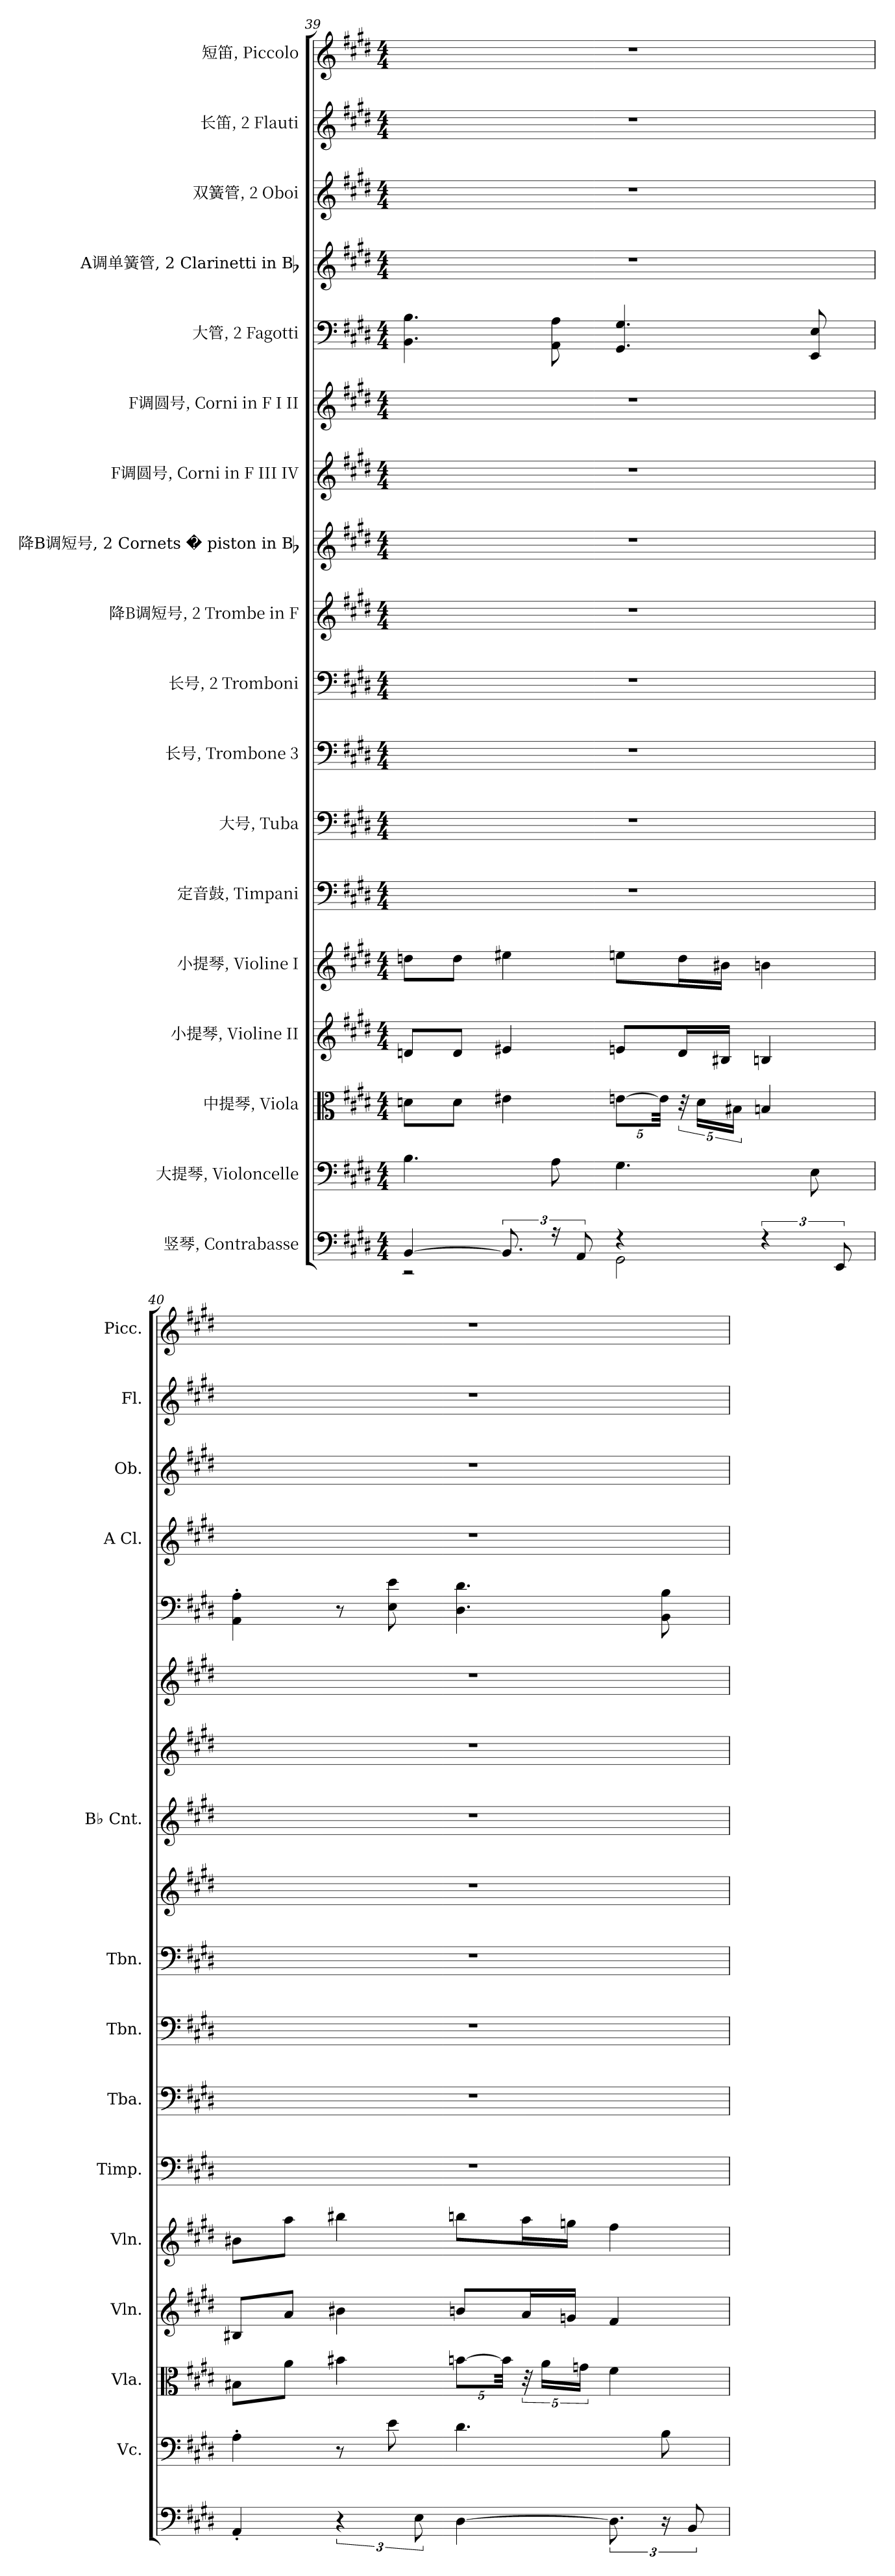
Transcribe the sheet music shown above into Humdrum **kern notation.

**kern	**kern	**kern	**kern	**kern	**kern	**kern	**kern	**kern	**kern	**kern	**kern	**kern	**kern	**kern	**kern	**kern	**kern
*part18	*part17	*part16	*part15	*part14	*part13	*part12	*part11	*part10	*part9	*part8	*part7	*part6	*part5	*part4	*part3	*part2	*part1
*staff18	*staff17	*staff16	*staff15	*staff14	*staff13	*staff12	*staff11	*staff10	*staff9	*staff8	*staff7	*staff6	*staff5	*staff4	*staff3	*staff2	*staff1
*I"竖琴, Contrabasse	*I"大提琴, Violoncelle	*I"中提琴, Viola	*I"小提琴, Violine II	*I"小提琴, Violine I	*I"定音鼓, Timpani	*I"大号, Tuba	*I"长号, Trombone 3	*I"长号, 2 Tromboni	*I"降B调短号, 2 Trombe in F	*I"降B调短号, 2 Cornets � piston in Bb	*I"F调圆号, Corni in F III IV	*I"F调圆号, Corni in F I II	*I"大管, 2 Fagotti	*I"A调单簧管, 2 Clarinetti in Bb	*I"双簧管, 2 Oboi	*I"长笛, 2 Flauti	*I"短笛, Piccolo
*	*I'Vc.	*I'Vla.	*I'Vln.	*I'Vln.	*I'Timp.	*I'Tba.	*I'Tbn.	*I'Tbn.	*	*I'B♭ Cnt.	*	*	*	*I'A Cl.	*I'Ob.	*I'Fl.	*I'Picc.
*clefF4	*clefF4	*clefC3	*clefG2	*clefG2	*clefF4	*clefF4	*clefF4	*clefF4	*clefG2	*clefG2	*clefG2	*clefG2	*clefF4	*clefG2	*clefG2	*clefG2	*clefG2
*	*	*	*	*	*	*	*	*	*ITrd1c2	*ITrd1c2	*ITrd4c7	*ITrd4c7	*	*ITrd2c3	*	*	*ITrd-7c-12
*k[f#c#g#d#]	*k[f#c#g#d#]	*k[f#c#g#d#]	*k[f#c#g#d#]	*k[f#c#g#d#]	*k[f#c#g#d#]	*k[f#c#g#d#]	*k[f#c#g#d#]	*k[f#c#g#d#]	*k[f#c#]	*k[f#c#]	*k[f#c#g#]	*k[f#c#g#]	*k[f#c#g#d#]	*k[f#c#g#d#a#e#b#]	*k[f#c#g#d#]	*k[f#c#g#d#]	*k[f#c#g#d#]
*M4/4	*M4/4	*M4/4	*M4/4	*M4/4	*M4/4	*M4/4	*M4/4	*M4/4	*M4/4	*M4/4	*M4/4	*M4/4	*M4/4	*M4/4	*M4/4	*M4/4	*M4/4
*MM122	*MM122	*MM122	*MM122	*MM122	*MM122	*MM122	*MM122	*MM122	*MM122	*MM122	*MM122	*MM122	*MM122	*MM122	*MM122	*MM122	*MM122
=39	=39	=39	=39	=39	=39	=39	=39	=39	=39	=39	=39	=39	=39	=39	=39	=39	=39
*^	*	*	*	*	*	*	*	*	*	*	*	*	*	*	*	*	*
[4BB/	2r	4.B\	8dn\L	8dn/L	8ddn\L	1r	1r	1r	1r	1r	1r	1r	1r	4.BB\ 4.B\	1r	1r	1r	1r
.	.	.	8d\J	8d/J	8dd\J	.	.	.	.	.	.	.	.	.	.	.	.	.
12.BB/]	.	.	4e#X\	4e#X/	4ee#X\	.	.	.	.	.	.	.	.	.	.	.	.	.
24r	.	8A\	.	.	.	.	.	.	.	.	.	.	.	8AA\ 8A\	.	.	.	.
12AA/	.	.	.	.	.	.	.	.	.	.	.	.	.	.	.	.	.	.
4r	2GG#\	4.G#\	[10en\L	8en/L	8een\L	.	.	.	.	.	.	.	.	4.GG#/ 4.G#/	.	.	.	.
.	.	.	40e\Jkk]	.	.	.	.	.	.	.	.	.	.	.	.	.	.	.
.	.	.	40r	16d/L	16dd\L	.	.	.	.	.	.	.	.	.	.	.	.	.
.	.	.	20d\LL	.	.	.	.	.	.	.	.	.	.	.	.	.	.	.
.	.	.	.	16B#X/JJ	16b#X\JJ	.	.	.	.	.	.	.	.	.	.	.	.	.
.	.	.	20B#X\JJ	.	.	.	.	.	.	.	.	.	.	.	.	.	.	.
6r	.	.	4Bn/	4Bn/	4bn\	.	.	.	.	.	.	.	.	.	.	.	.	.
.	.	8E\	.	.	.	.	.	.	.	.	.	.	.	8EE/ 8E/	.	.	.	.
12EE/	.	.	.	.	.	.	.	.	.	.	.	.	.	.	.	.	.	.
*v	*v	*	*	*	*	*	*	*	*	*	*	*	*	*	*	*	*	*
!!LO:PB:g=z
=40	=40	=40	=40	=40	=40	=40	=40	=40	=40	=40	=40	=40	=40	=40	=40	=40	=40
*	*	*	*	*	*	*	*	*	*	*	*	*	*	*	*	*	*MM122
4AA'/	4A'\	8B#X\L	8B#X/L	8b#X\L	1r	1r	1r	1r	1r	1r	1r	1r	4AA\' 4A\'	1r	1r	1r	1r
.	.	8a\J	8a/J	8aa\J	.	.	.	.	.	.	.	.	.	.	.	.	.
6r	8r	4b#X\	4b#X\	4bb#X\	.	.	.	.	.	.	.	.	8r	.	.	.	.
.	8e\	.	.	.	.	.	.	.	.	.	.	.	8E\ 8e\	.	.	.	.
12E\	.	.	.	.	.	.	.	.	.	.	.	.	.	.	.	.	.
[4D#\	4.d#\	[10bn\L	8bn/L	8bbn\L	.	.	.	.	.	.	.	.	4.D#\ 4.d#\	.	.	.	.
.	.	40b\Jkk]	.	.	.	.	.	.	.	.	.	.	.	.	.	.	.
.	.	40r	16a/L	16aa\L	.	.	.	.	.	.	.	.	.	.	.	.	.
.	.	20a\LL	.	.	.	.	.	.	.	.	.	.	.	.	.	.	.
.	.	.	16gn/JJ	16ggn\JJ	.	.	.	.	.	.	.	.	.	.	.	.	.
.	.	20gn\JJ	.	.	.	.	.	.	.	.	.	.	.	.	.	.	.
12.D#\]	.	4f#\	4f#/	4ff#\	.	.	.	.	.	.	.	.	.	.	.	.	.
24r	8B\	.	.	.	.	.	.	.	.	.	.	.	8BB\ 8B\	.	.	.	.
12BB/	.	.	.	.	.	.	.	.	.	.	.	.	.	.	.	.	.
=	=	=	=	=	=	=	=	=	=	=	=	=	=	=	=	=	=
*-	*-	*-	*-	*-	*-	*-	*-	*-	*-	*-	*-	*-	*-	*-	*-	*-	*-
